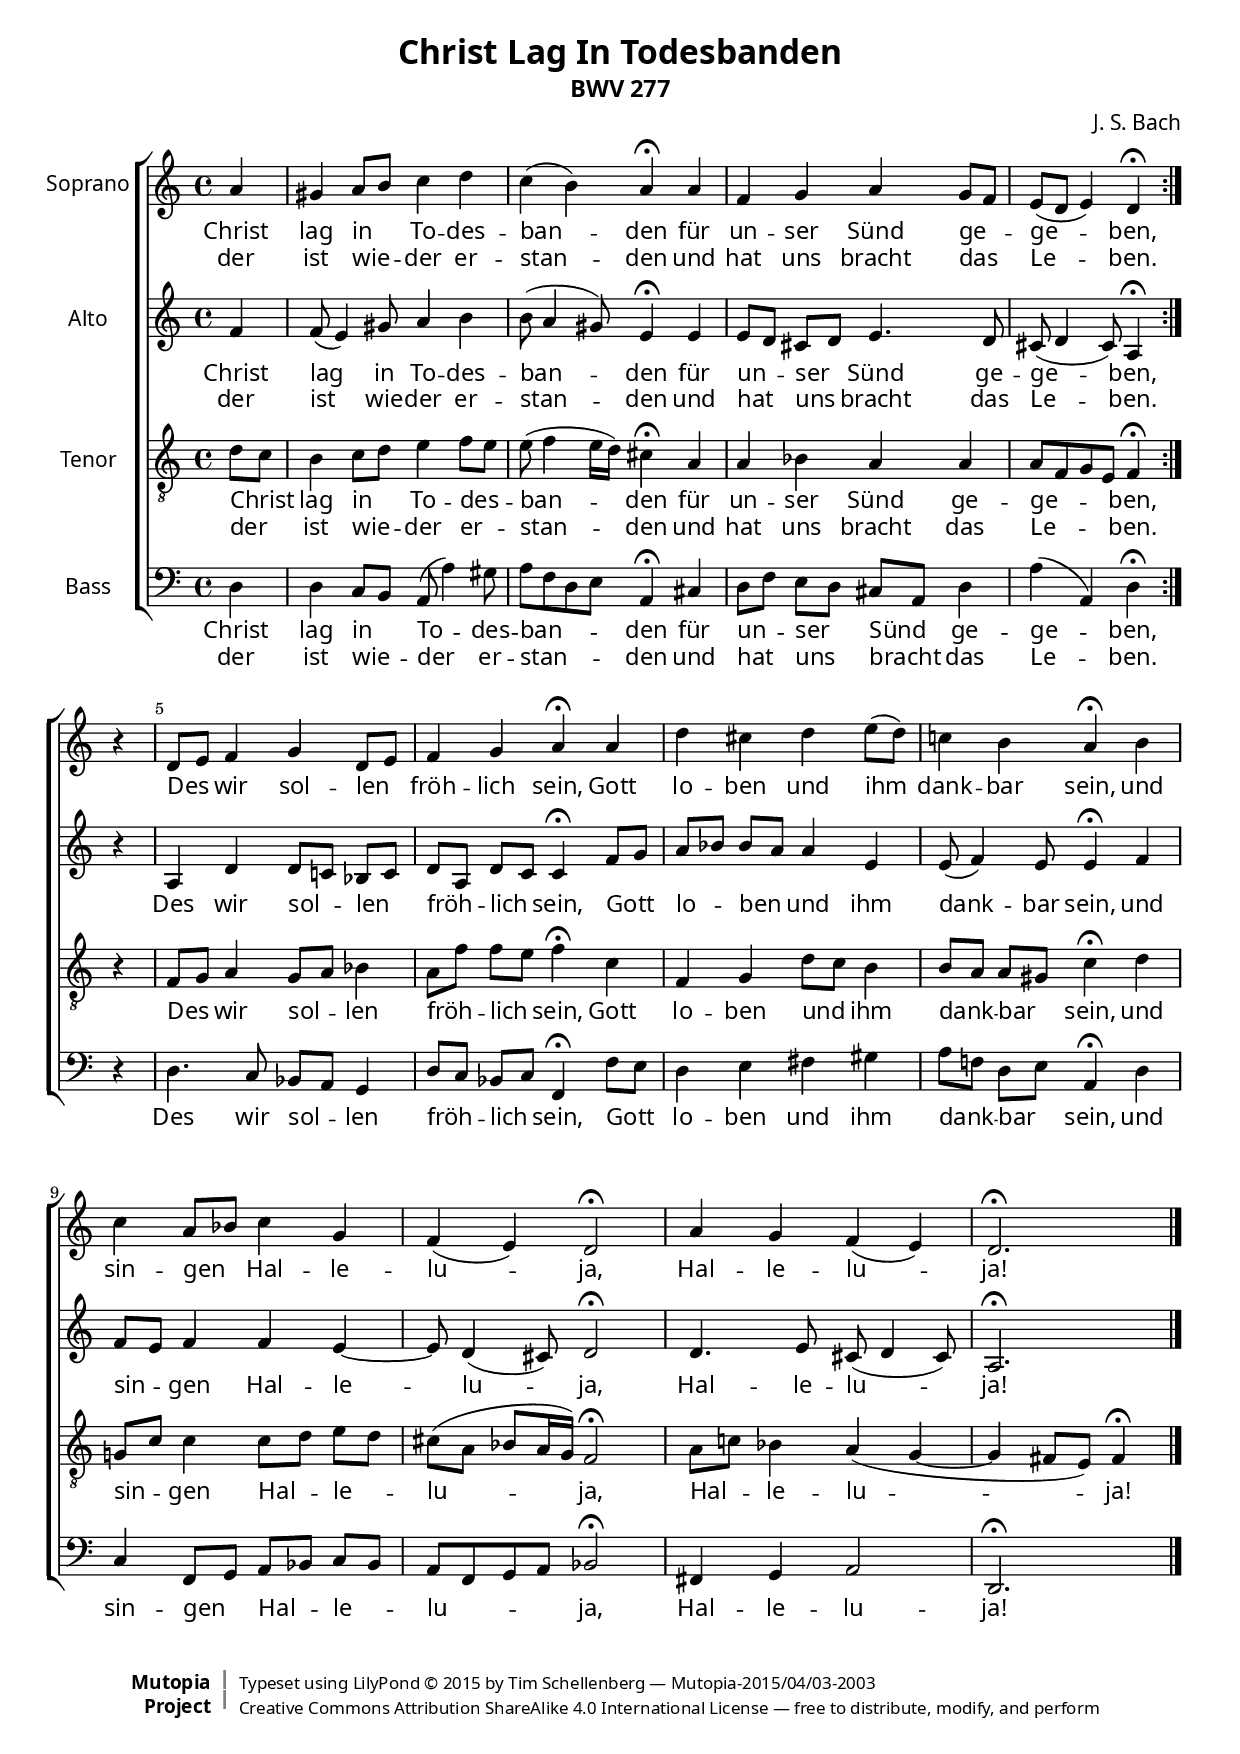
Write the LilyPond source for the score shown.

\version "2.18.2"
\language "deutsch"

% Requires Libertine Open Fonts from http://www.linuxlibertine.org/

\header {
  title = "Christ Lag In Todesbanden"
  subtitle = "BWV 277"
  composer = "J. S. Bach"
  shortcomposer = "Bach"
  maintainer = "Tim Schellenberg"
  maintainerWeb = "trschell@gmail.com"
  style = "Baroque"
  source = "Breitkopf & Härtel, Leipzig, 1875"
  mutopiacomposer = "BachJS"
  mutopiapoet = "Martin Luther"
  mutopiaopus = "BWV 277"
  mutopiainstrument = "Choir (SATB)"
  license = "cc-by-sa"
  date = "unknown"
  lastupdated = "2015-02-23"

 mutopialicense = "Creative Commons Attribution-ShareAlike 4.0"
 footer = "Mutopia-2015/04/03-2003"
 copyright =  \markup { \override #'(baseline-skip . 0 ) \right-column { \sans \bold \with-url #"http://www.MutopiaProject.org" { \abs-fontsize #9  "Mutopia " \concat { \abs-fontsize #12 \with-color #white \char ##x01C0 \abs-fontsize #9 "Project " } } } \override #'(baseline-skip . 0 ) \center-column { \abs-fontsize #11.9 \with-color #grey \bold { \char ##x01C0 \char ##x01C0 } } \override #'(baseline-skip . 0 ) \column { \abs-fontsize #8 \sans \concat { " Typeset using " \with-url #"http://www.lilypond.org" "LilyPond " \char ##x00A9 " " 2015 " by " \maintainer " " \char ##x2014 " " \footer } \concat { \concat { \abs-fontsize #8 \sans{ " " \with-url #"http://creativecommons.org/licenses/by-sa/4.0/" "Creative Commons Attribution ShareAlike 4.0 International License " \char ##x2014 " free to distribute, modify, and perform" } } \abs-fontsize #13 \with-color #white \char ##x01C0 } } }
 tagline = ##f
}

#(set-global-staff-size 18.1)


\paper {
  ragged-bottom = ##f
  ragged-last-bottom = ##f
  last-bottom-spacing #'basic-distance = 15
  myStaffSize = #18.5
  fonts = #(make-pango-font-tree
            "Linux Libertine O"
            "Linux Biolinum O"
            "Ubuntu Mono"
            (/ myStaffSize 20))
}

\layout {
  \override Staff.ClefModifier.font-name = #"Century Schoolbook L bold italic"
  \override Staff.ClefModifier.extra-offset = #'(-0.3 . 0.07)
  \override Score.BarNumber.font-name = #"Century Schoolbook L"
}

global = {
  \key a \minor
  \time 4/4
  \partial 4
  \autoBeamOff
  \accidentalStyle modern-voice
}

fe = \fermata

soprano = \relative c'' {
  \global
  \repeat volta 2 {
    a4 | gis a8[ h] c4 d | c( h) a\fe
    a4 | f g a g8[ f] | e[( d] e4) d\fe
  } \break
  r4  | \once \override Score.BarNumber.break-visibility = #all-visible
  d8[ e] f4 g d8[ e] | f4 g a\fe
  a4 | d cis d e8[( d]) | c4 h a\fe
  h4 | c a8[ b] c4 g | f( e) d2\fe |
  a'4 g f( e) | d2. \fe
  \bar "|."
}

alto = \relative c' {
  \global
  \repeat volta 2 {
    f4 | f8( e4) gis8 a4 h | h8( a4 gis8) e4\fe
    e4 | e8[ d] cis[ d] e4. d8 | cis8( d4 cis8) a4\fe
  }
  r4 | a4 d d8[ c] b[ c] | d[ a] d[ c] c4\fe
  f8[ g] | a[ b8] b8[ a8] a4 e | e8( f4) e8 e4\fe
  f4 | f8[ e] f4 f e~ | e8 d4( cis8) d2\fe |
  d4. e8 cis( d4 cis8) | a2.\fe
}

tenor = \relative c' {
  \global
  \repeat volta 2 {
    d8[ c] | h4 c8[ d] e4 f8[ e] | e8( f4 e16[ d]) cis4\fe
    a4 | a4 b a a | a8[ f g e] f4\fe
  }
  r4 | f8[ g] a4 g8[ a] b4 | a8[ f'] f[ e8] f4\fe
  c4 | f, g d'8[ c] h4 | h8[ a] a[ gis8] c4\fe
  d4 | g,8[ c] c4 c8[ d] e[ d] | cis8[( a] b8[ a16 g]) f2\fe |
  a8[ c] b4 a( g~ | g fis8[ e]) fis4\fe
}

bass = \relative c' {
  \global
  \repeat volta 2 {
    d,4 | d4 c8[ h] a( a'4) gis8 | a8[ f d e] a,4\fe
    cis4 | d8[ f] e[ d] cis[ a] d4 | a'4( a,) d\fe
  }
  r4 | d4. c8 b[ a] g4 | d'8[ c] b[ c] f,4\fe
  f'8[ e] | d4 e fis gis | a8[ f] d[ e] a,4\fe
  d4 | c f,8[ g] a[ b] c[ b] | a[ f g a] b2\fe |
  fis4 g a2 | d,2.\fe
}


text = \lyricmode {
  Christ lag in To -- des -- ban -- den für un -- ser Sünd ge -- ge -- ben,
  Des wir sol -- len fröh -- lich sein, Gott lo -- ben und ihm dank -- bar sein,
  und sin -- gen Hal -- le -- lu -- ja, Hal -- le -- lu -- ja!
}

textB = \lyricmode {
  der ist wie -- der er -- stan -- den und hat uns bracht das Le -- ben.
}


\score {
  \new ChoirStaff <<
    \new Staff \with {
      instrumentName = "Soprano"
    } { \soprano }
    \addlyrics { \text }
    \addlyrics { \textB }
    \new Staff \with {
      instrumentName = "Alto"
    } { \alto }
    \addlyrics { \text }
    \addlyrics { \textB }
    \new Staff \with {
      instrumentName = "Tenor"
    } { \clef "treble_8" \tenor }
    \addlyrics { \text }
    \addlyrics { \textB }
    \new Staff \with {
      instrumentName = "Bass"
    } { \clef "bass" \bass }
    \addlyrics { \text }
    \addlyrics { \textB }
  >>
  \layout { }
}

\score {
  \unfoldRepeats
  <<
    \soprano
    \alto
    \tenor
    \bass
  >>
  \midi {
    \set Score.midiInstrument = "oboe"
    \tempo 4 = 60
  }
}
